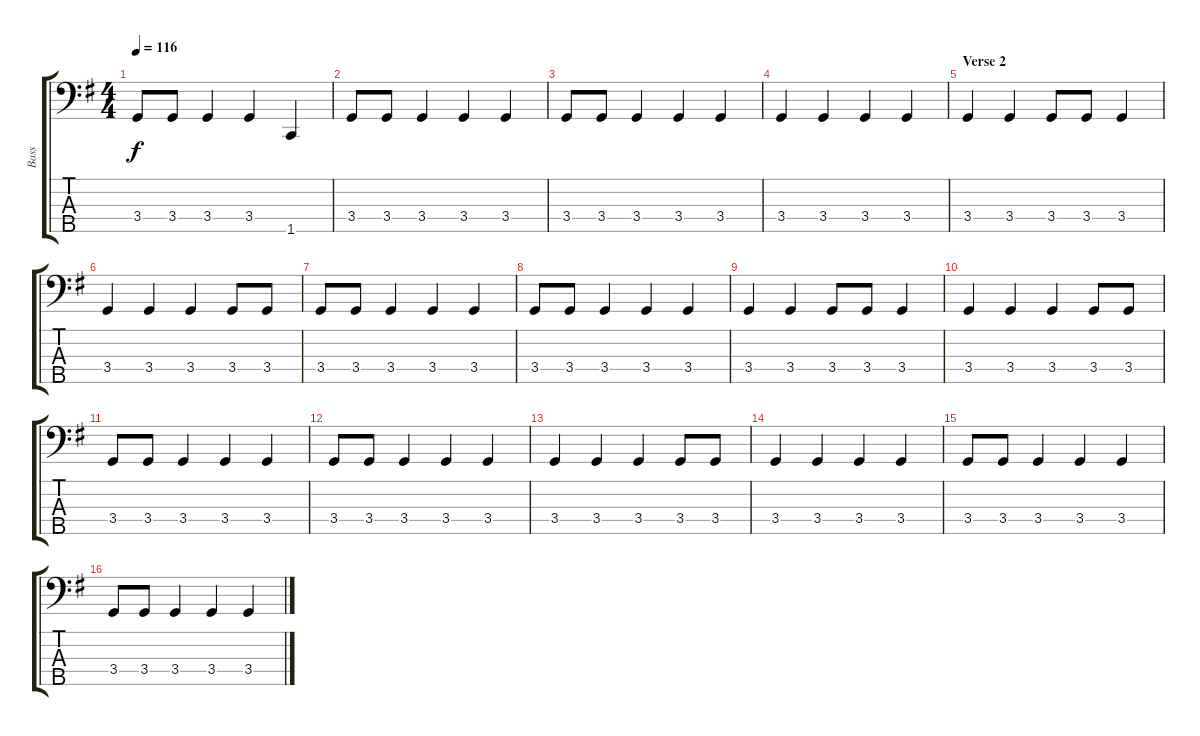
\track ("Bass" "Bass") {instrument electricbassfinger}
\staff {score tabs}
\tuning (G2 D2 A1 E1 B0) {hide}
\ts (4 4)
\tempo 116
\clef f4
\ks g
3.4.8{dy f} 3.4.8 3.4.4 3.4.4 1.5.4 |
3.4.8 3.4.8 3.4.4 3.4.4 3.4.4 |
3.4.8 3.4.8 3.4.4 3.4.4 3.4.4 |
3.4.4 3.4.4 3.4.4 3.4.4 |
\section ("" "Verse 2")
3.4.4 3.4.4 3.4.8 3.4.8 3.4.4 |
3.4.4 3.4.4 3.4.4 3.4.8 3.4.8 |
3.4.8 3.4.8 3.4.4 3.4.4 3.4.4 |
3.4.8 3.4.8 3.4.4 3.4.4 3.4.4 |
3.4.4 3.4.4 3.4.8 3.4.8 3.4.4 |
3.4.4 3.4.4 3.4.4 3.4.8 3.4.8 |
3.4.8 3.4.8 3.4.4 3.4.4 3.4.4 |
3.4.8 3.4.8 3.4.4 3.4.4 3.4.4 |
3.4.4 3.4.4 3.4.4 3.4.8 3.4.8 |
3.4.4 3.4.4 3.4.4 3.4.4 |
3.4.8 3.4.8 3.4.4 3.4.4 3.4.4 |
3.4.8 3.4.8 3.4.4 3.4.4 3.4.4
